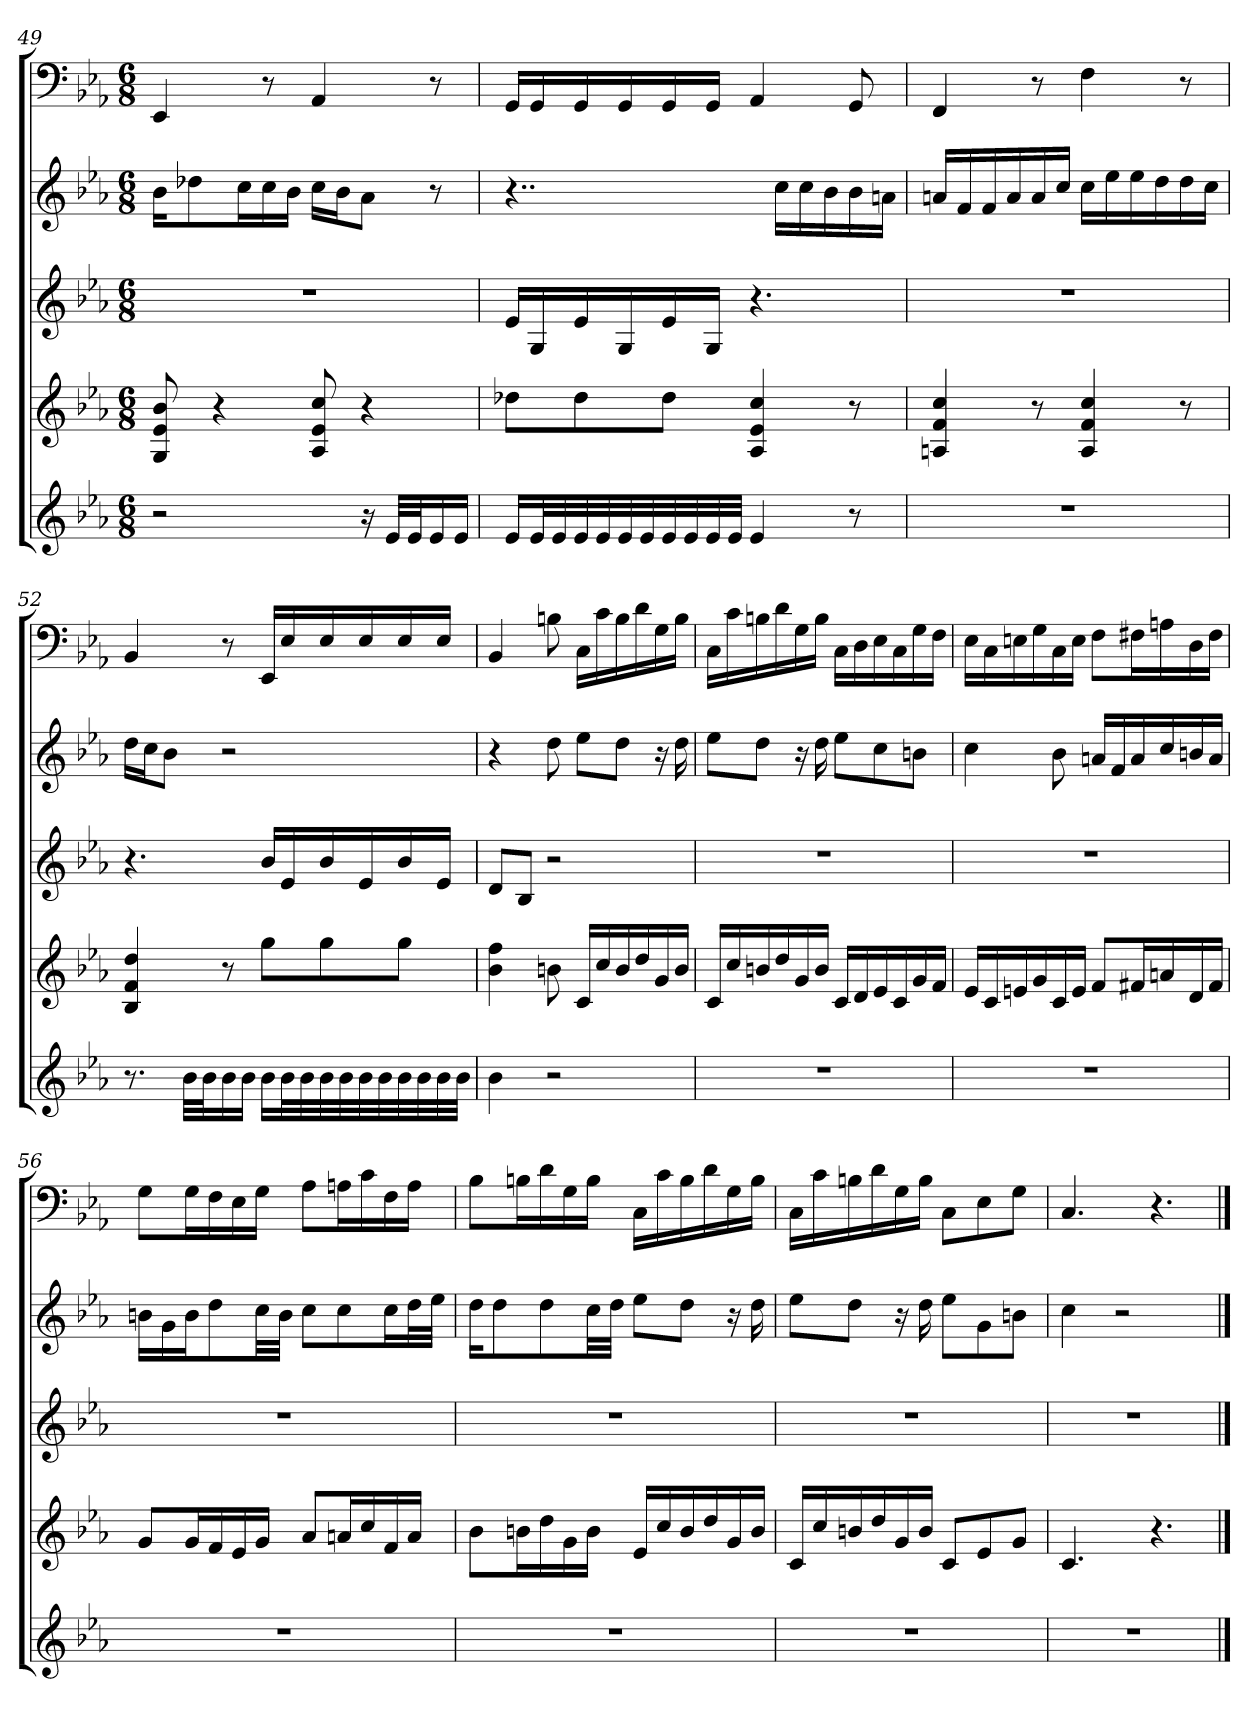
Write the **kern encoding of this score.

**kern	**kern	**kern	**kern	**kern
*part5	*part4	*part3	*part2	*part1
*staff5	*staff4	*staff3	*staff2	*staff1
*	*	*	*	*clefF4
*k[b-e-a-]	*k[b-e-a-]	*k[b-e-a-]	*k[b-e-a-]	*k[b-e-a-]
*E-:	*E-:	*E-:	*E-:	*E-:
*M6/8	*M6/8	*M6/8	*M6/8	*M6/8
=49	=49	=49	=49	=49
2r	8G 8e- 8b-	2.r	16b-KL	4EE-
.	.	.	8dd-X	.
.	4r	.	.	.
.	.	.	16ccL	.
.	.	.	16cc	8r
.	.	.	16b-JJ	.
.	8A- 8e- 8cc	.	16ccLL	4AA-
.	.	.	16b-J	.
16r	4r	.	8a-J	.
32e-LLL	.	.	.	.
32e-J	.	.	.	.
16e-	.	.	8r	8r
16e-JJ	.	.	.	.
=50	=50	=50	=50	=50
16e-LL	8dd-XL	16e-LL	4..r	16GG/LL
32e-L	.	16G	.	16GG/
32e-	.	.	.	.
32e-	8dd-	16e-	.	16GG/
32e-	.	.	.	.
32e-	.	16G	.	16GG/
32e-	.	.	.	.
32e-	8dd-J	16e-	.	16GG/
32e-	.	.	.	.
32e-	.	16GJJ	.	16GG/JJ
32e-JJJ	.	.	.	.
4e-	4A- 4e- 4cc	4.r	.	4AA-
.	.	.	16ccLL	.
.	.	.	16cc	.
.	.	.	16b-	.
8r	8r	.	16b-	8GG
.	.	.	16anJJ	.
=51	=51	=51	=51	=51
2.r	4An 4f 4cc	2.r	16anLL	4FF
.	.	.	16f	.
.	.	.	16f	.
.	.	.	16a	.
.	8r	.	16a	8r
.	.	.	16ccJJ	.
.	4A 4f 4cc	.	16ccLL	4F
.	.	.	16ee-	.
.	.	.	16ee-	.
.	.	.	16dd	.
.	8r	.	16dd	8r
.	.	.	16ccJJ	.
=52	=52	=52	=52	=52
8.r	4B- 4f 4dd	4.r	16ddLL	4BB-
.	.	.	16ccJ	.
.	.	.	8b-J	.
32b-LLL	.	.	.	.
32b-J	.	.	.	.
16b-	8r	.	2r	8r
16b-JJ	.	.	.	.
16b-LL	8ggL	16b-LL	.	16EE-/LL
32b-L	.	16e-	.	16E-/
32b-	.	.	.	.
32b-	8gg	16b-	.	16E-/
32b-	.	.	.	.
32b-	.	16e-	.	16E-/
32b-	.	.	.	.
32b-	8ggJ	16b-	.	16E-/
32b-	.	.	.	.
32b-	.	16e-JJ	.	16E-/JJ
32b-JJJ	.	.	.	.
=53	=53	=53	=53	=53
4b-	4b- 4ff	8dL	4r	4BB-
.	.	8B-J	.	.
2r	8bn	2r	8dd	8Bn
.	16cLL	.	8ee-L	16C\LL
.	16cc	.	.	16c\
.	16b	.	8ddJ	16B\
.	16dd	.	.	16d\
.	16g	.	16r	16G\
.	16bJJ	.	16dd	16B\JJ
=54	=54	=54	=54	=54
2.r	16cLL	2.r	8ee-L	16C\LL
.	16cc	.	.	16c\
.	16bn	.	8ddJ	16Bn\
.	16dd	.	.	16d\
.	16g	.	16r	16G\
.	16bJJ	.	16dd	16B\JJ
.	16cLL	.	8ee-L	16C\LL
.	16d	.	.	16D\
.	16e-	.	8cc	16E-\
.	16c	.	.	16C\
.	16g	.	8bnJ	16G\
.	16fJJ	.	.	16F\JJ
=55	=55	=55	=55	=55
2.r	16e-LL	2.r	4cc	16E-\LL
.	16c	.	.	16C\
.	16en	.	.	16En\
.	16g	.	.	16G\
.	16c	.	8b-	16C\
.	16eJJ	.	.	16E\JJ
.	8fL	.	16anLL	8F\L
.	.	.	16f	.
.	16f#XL	.	16a	16F#X\L
.	16an	.	16cc	16An\
.	16d	.	16bn	16D\
.	16f#JJ	.	16aJJ	16F#\JJ
=56	=56	=56	=56	=56
2.r	8gL	2.r	16bnLL	8G\L
.	.	.	16g	.
.	16gL	.	16bJ	16G\L
.	16f	.	8dd	16F\
.	16e-	.	.	16E-\
.	16gJJ	.	32ccLL	16G\JJ
.	.	.	32bJJJ	.
.	8a-L	.	8ccL	8A-\L
.	16anL	.	8cc	16An\L
.	16cc	.	.	16c\
.	16f	.	16ccL	16F\
.	16aJJ	.	32ddL	16A\JJ
.	.	.	32ee-JJJ	.
=57	=57	=57	=57	=57
2.r	8b-L	2.r	16ddKL	8B-\L
.	.	.	8dd	.
.	16bnL	.	.	16Bn\L
.	16dd	.	8dd	16d\
.	16g	.	.	16G\
.	16bJJ	.	32ccLL	16B\JJ
.	.	.	32ddJJJ	.
.	16e-LL	.	8ee-L	16C\LL
.	16cc	.	.	16c\
.	16b	.	8ddJ	16B\
.	16dd	.	.	16d\
.	16g	.	16r	16G\
.	16bJJ	.	16dd	16B\JJ
=58	=58	=58	=58	=58
2.r	16cLL	2.r	8ee-L	16C\LL
.	16cc	.	.	16c\
.	16bn	.	8ddJ	16Bn\
.	16dd	.	.	16d\
.	16g	.	16r	16G\
.	16bJJ	.	16dd	16B\JJ
.	8cL	.	8ee-L	8C\L
.	8e-	.	8g	8E-\
.	8gJ	.	8bnJ	8G\J
=59	=59	=59	=59	=59
2.r	4.c	2.r	4cc	4.C
.	.	.	2r	.
.	4.r	.	.	4.r
==	==	==	==	==
*-	*-	*-	*-	*-
